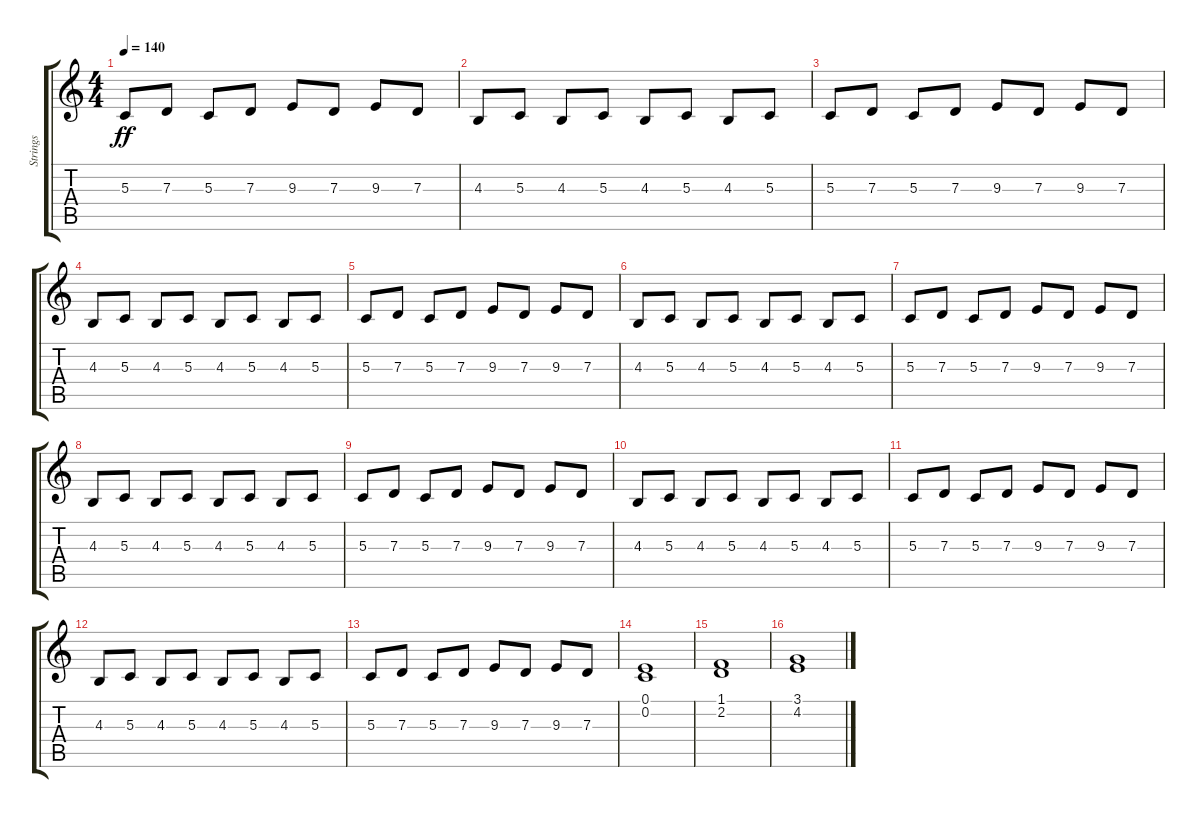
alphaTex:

\track ("Strings" "Strings") {instrument viola}
\staff {score tabs}
\tuning (E4 C4 G3 D3 A2 E2) {hide}
\ts (4 4)
\tempo 140
\clef g2
\ks c
5.3.8{dy ff} 7.3.8 5.3.8 7.3.8 9.3.8 7.3.8 9.3.8 7.3.8 |
4.3.8 5.3.8 4.3.8 5.3.8 4.3.8 5.3.8 4.3.8 5.3.8 |
5.3.8 7.3.8 5.3.8 7.3.8 9.3.8 7.3.8 9.3.8 7.3.8 |
4.3.8 5.3.8 4.3.8 5.3.8 4.3.8 5.3.8 4.3.8 5.3.8 |
5.3.8 7.3.8 5.3.8 7.3.8 9.3.8 7.3.8 9.3.8 7.3.8 |
4.3.8 5.3.8 4.3.8 5.3.8 4.3.8 5.3.8 4.3.8 5.3.8 |
5.3.8 7.3.8 5.3.8 7.3.8 9.3.8 7.3.8 9.3.8 7.3.8 |
4.3.8 5.3.8 4.3.8 5.3.8 4.3.8 5.3.8 4.3.8 5.3.8 |
5.3.8 7.3.8 5.3.8 7.3.8 9.3.8 7.3.8 9.3.8 7.3.8 |
4.3.8 5.3.8 4.3.8 5.3.8 4.3.8 5.3.8 4.3.8 5.3.8 |
5.3.8 7.3.8 5.3.8 7.3.8 9.3.8 7.3.8 9.3.8 7.3.8 |
4.3.8 5.3.8 4.3.8 5.3.8 4.3.8 5.3.8 4.3.8 5.3.8 |
5.3.8 7.3.8 5.3.8 7.3.8 9.3.8 7.3.8 9.3.8 7.3.8 |
(0.1 0.2).1 |
(1.1 2.2).1 |
(3.1 4.2).1
